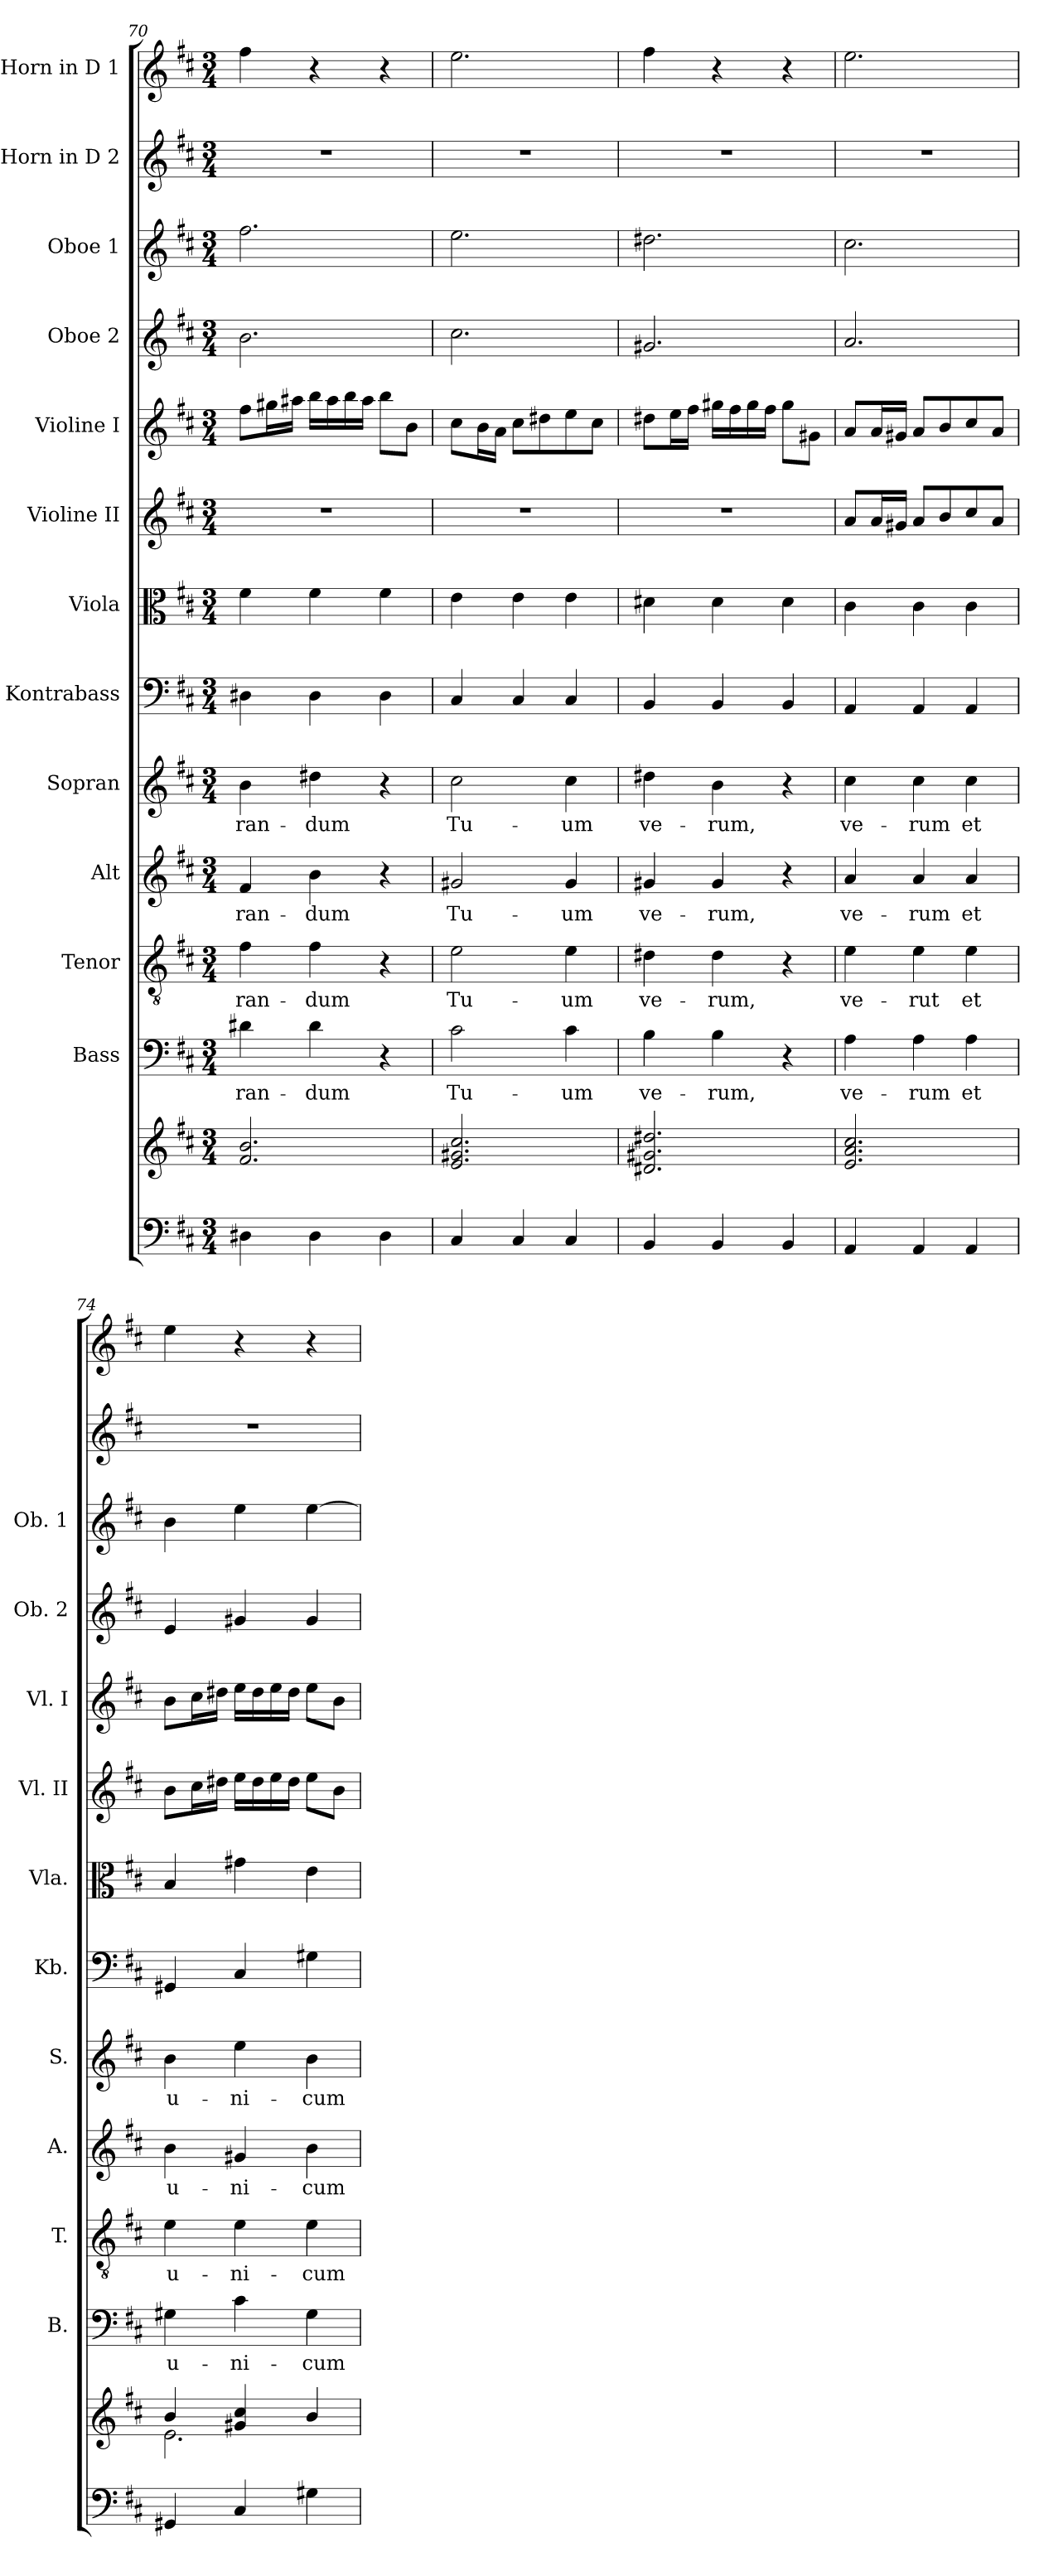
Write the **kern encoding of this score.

**kern	**kern	**kern	**text	**kern	**text	**kern	**text	**kern	**text	**kern	**kern	**kern	**kern	**kern	**kern	**kern	**kern
*part13	*part13	*part12	*part12	*part11	*part11	*part10	*part10	*part9	*part9	*part8	*part7	*part6	*part5	*part4	*part3	*part2	*part1
*staff14	*staff13	*staff12	*staff12	*staff11	*staff11	*staff10	*staff10	*staff9	*staff9	*staff8	*staff7	*staff6	*staff5	*staff4	*staff3	*staff2	*staff1
*	*	*I"Bass	*	*I"Tenor	*	*I"Alt	*	*I"Sopran	*	*I"Kontrabass	*I"Viola	*I"Violine II	*I"Violine I	*I"Oboe 2	*I"Oboe 1	*I"Horn in D 2	*I"Horn in D 1
*	*	*I'B.	*	*I'T.	*	*I'A.	*	*I'S.	*	*I'Kb.	*I'Vla.	*I'Vl. II	*I'Vl. I	*I'Ob. 2	*I'Ob. 1	*	*
!!LO:PB:g=z
*clefF4	*clefG2	*clefF4	*	*clefGv2	*	*clefG2	*	*clefG2	*	*clefF4	*clefC3	*clefG2	*clefG2	*clefG2	*clefG2	*clefG2	*clefG2
*	*	*	*	*	*	*	*	*	*	*ITrd7c12	*	*	*	*	*	*ITrd7c12	*ITrd7c12
*k[f#c#]	*k[f#c#]	*k[f#c#]	*	*k[f#c#]	*	*k[f#c#]	*	*k[f#c#]	*	*k[f#c#]	*k[f#c#]	*k[f#c#]	*k[f#c#]	*k[f#c#]	*k[f#c#]	*k[f#c#]	*k[f#c#]
*D:	*D:	*D:	*	*D:	*	*D:	*	*D:	*	*D:	*D:	*D:	*D:	*D:	*D:	*D:	*D:
*M3/4	*M3/4	*M3/4	*	*M3/4	*	*M3/4	*	*M3/4	*	*M3/4	*M3/4	*M3/4	*M3/4	*M3/4	*M3/4	*M3/4	*M3/4
=70	=70	=70	=70	=70	=70	=70	=70	=70	=70	=70	=70	=70	=70	=70	=70	=70	=70
!	!	!	!LO:LY:b	!	!LO:LY:b	!	!LO:LY:b	!	!LO:LY:b	!	!	!	!	!	!	!	!
4D#X\	2.f#/ 2.b/	4d#X\	-ran-	4f#\	-ran-	4f#/	-ran-	4b\	-ran-	4DD#X\	4f#\	2.r	8ff#\L	2.b\	2.ff#\	2.r	4f#\
.	.	.	.	.	.	.	.	.	.	.	.	.	16gg#X\L	.	.	.	.
.	.	.	.	.	.	.	.	.	.	.	.	.	16aa#X\JJ	.	.	.	.
!	!	!	!LO:LY:b	!	!LO:LY:b	!	!LO:LY:b	!	!LO:LY:b	!	!	!	!	!	!	!	!
4D#\	.	4d#\	-dum	4f#\	-dum	4b\	-dum	4dd#X\	-dum	4DD#\	4f#\	.	16bb\LL	.	.	.	4r
.	.	.	.	.	.	.	.	.	.	.	.	.	16aa#\	.	.	.	.
.	.	.	.	.	.	.	.	.	.	.	.	.	16bb\	.	.	.	.
.	.	.	.	.	.	.	.	.	.	.	.	.	16aa#\JJ	.	.	.	.
4D#\	.	4r	.	4r	.	4r	.	4r	.	4DD#\	4f#\	.	8bb\L	.	.	.	4r
.	.	.	.	.	.	.	.	.	.	.	.	.	8b\J	.	.	.	.
=71	=71	=71	=71	=71	=71	=71	=71	=71	=71	=71	=71	=71	=71	=71	=71	=71	=71
!	!	!	!LO:LY:b	!	!LO:LY:b	!	!LO:LY:b	!	!LO:LY:b	!	!	!	!	!	!	!	!
4C#/	2.e/ 2.g#X/ 2.cc#/	2c#\	Tu-	2e\	Tu-	2g#X/	Tu-	2cc#\	Tu-	4CC#/	4e\	2.r	8cc#\L	2.cc#\	2.ee\	2.r	2.e\
.	.	.	.	.	.	.	.	.	.	.	.	.	16b\L	.	.	.	.
.	.	.	.	.	.	.	.	.	.	.	.	.	16a\JJ	.	.	.	.
4C#/	.	.	.	.	.	.	.	.	.	4CC#/	4e\	.	8cc#\L	.	.	.	.
.	.	.	.	.	.	.	.	.	.	.	.	.	8dd#X\	.	.	.	.
!	!	!	!LO:LY:b	!	!LO:LY:b	!	!LO:LY:b	!	!LO:LY:b	!	!	!	!	!	!	!	!
4C#/	.	4c#\	-um	4e\	-um	4g#/	-um	4cc#\	-um	4CC#/	4e\	.	8ee\	.	.	.	.
.	.	.	.	.	.	.	.	.	.	.	.	.	8cc#\J	.	.	.	.
=72	=72	=72	=72	=72	=72	=72	=72	=72	=72	=72	=72	=72	=72	=72	=72	=72	=72
!	!	!	!LO:LY:b	!	!LO:LY:b	!	!LO:LY:b	!	!LO:LY:b	!	!	!	!	!	!	!	!
4BB/	2.d#X/ 2.g#X/ 2.dd#X/	4B\	ve-	4d#X\	ve-	4g#X/	ve-	4dd#X\	ve-	4BBB/	4d#X\	2.r	8dd#X\L	2.g#X/	2.dd#X\	2.r	4f#\
.	.	.	.	.	.	.	.	.	.	.	.	.	16ee\L	.	.	.	.
.	.	.	.	.	.	.	.	.	.	.	.	.	16ff#\JJ	.	.	.	.
!	!	!	!LO:LY:b	!	!LO:LY:b	!	!LO:LY:b	!	!LO:LY:b	!	!	!	!	!	!	!	!
4BB/	.	4B\	-rum,	4d#\	-rum,	4g#/	-rum,	4b\	-rum,	4BBB/	4d#\	.	16gg#X\LL	.	.	.	4r
.	.	.	.	.	.	.	.	.	.	.	.	.	16ff#\	.	.	.	.
.	.	.	.	.	.	.	.	.	.	.	.	.	16gg#\	.	.	.	.
.	.	.	.	.	.	.	.	.	.	.	.	.	16ff#\JJ	.	.	.	.
4BB/	.	4r	.	4r	.	4r	.	4r	.	4BBB/	4d#\	.	8gg#\L	.	.	.	4r
.	.	.	.	.	.	.	.	.	.	.	.	.	8g#X\J	.	.	.	.
=73	=73	=73	=73	=73	=73	=73	=73	=73	=73	=73	=73	=73	=73	=73	=73	=73	=73
!	!	!	!LO:LY:b	!	!LO:LY:b	!	!LO:LY:b	!	!LO:LY:b	!	!	!	!	!	!	!	!
4AA/	2.e/ 2.a/ 2.cc#/	4A\	ve-	4e\	ve-	4a/	ve-	4cc#\	ve-	4AAA/	4c#\	8a/L	8a/L	2.a/	2.cc#\	2.r	2.e\
.	.	.	.	.	.	.	.	.	.	.	.	16a/L	16a/L	.	.	.	.
.	.	.	.	.	.	.	.	.	.	.	.	16g#X/JJ	16g#X/JJ	.	.	.	.
!	!	!	!LO:LY:b	!	!LO:LY:b	!	!LO:LY:b	!	!LO:LY:b	!	!	!	!	!	!	!	!
4AA/	.	4A\	-rum	4e\	-rut	4a/	-rum	4cc#\	-rum	4AAA/	4c#\	8a/L	8a/L	.	.	.	.
.	.	.	.	.	.	.	.	.	.	.	.	8b/	8b/	.	.	.	.
!	!	!	!LO:LY:b	!	!LO:LY:b	!	!LO:LY:b	!	!LO:LY:b	!	!	!	!	!	!	!	!
4AA/	.	4A\	et	4e\	et	4a/	et	4cc#\	et	4AAA/	4c#\	8cc#/	8cc#/	.	.	.	.
.	.	.	.	.	.	.	.	.	.	.	.	8a/J	8a/J	.	.	.	.
=74	=74	=74	=74	=74	=74	=74	=74	=74	=74	=74	=74	=74	=74	=74	=74	=74	=74
*	*^	*	*	*	*	*	*	*	*	*	*	*	*	*	*	*	*
!	!	!	!	!LO:LY:b	!	!LO:LY:b	!	!LO:LY:b	!	!LO:LY:b	!	!	!	!	!	!	!	!
4GG#X/	4b/	2.e\	4G#X\	u-	4e\	u-	4b\	u-	4b\	u-	4GGG#X/	4B/	8b\L	8b\L	4e/	4b\	2.r	4e\
.	.	.	.	.	.	.	.	.	.	.	.	.	16cc#\L	16cc#\L	.	.	.	.
.	.	.	.	.	.	.	.	.	.	.	.	.	16dd#X\JJ	16dd#X\JJ	.	.	.	.
!	!	!	!	!LO:LY:b	!	!LO:LY:b	!	!LO:LY:b	!	!LO:LY:b	!	!	!	!	!	!	!	!
4C#/	4g#X/ 4cc#/	.	4c#\	-ni-	4e\	-ni-	4g#X/	-ni-	4ee\	-ni-	4CC#/	4g#X\	16ee\LL	16ee\LL	4g#X/	4ee\	.	4r
.	.	.	.	.	.	.	.	.	.	.	.	.	16dd#\	16dd#\	.	.	.	.
.	.	.	.	.	.	.	.	.	.	.	.	.	16ee\	16ee\	.	.	.	.
.	.	.	.	.	.	.	.	.	.	.	.	.	16dd#\JJ	16dd#\JJ	.	.	.	.
!	!	!	!	!LO:LY:b	!	!LO:LY:b	!	!LO:LY:b	!	!LO:LY:b	!	!	!	!	!	!	!	!
4G#X\	4b/	.	4G#\	-cum	4e\	-cum	4b\	-cum	4b\	-cum	4GG#X\	4e\	8ee\L	8ee\L	4g#/	[4ee\	.	4r
.	.	.	.	.	.	.	.	.	.	.	.	.	8b\J	8b\J	.	.	.	.
*	*v	*v	*	*	*	*	*	*	*	*	*	*	*	*	*	*	*	*
=	=	=	=	=	=	=	=	=	=	=	=	=	=	=	=	=	=
*-	*-	*-	*-	*-	*-	*-	*-	*-	*-	*-	*-	*-	*-	*-	*-	*-	*-
